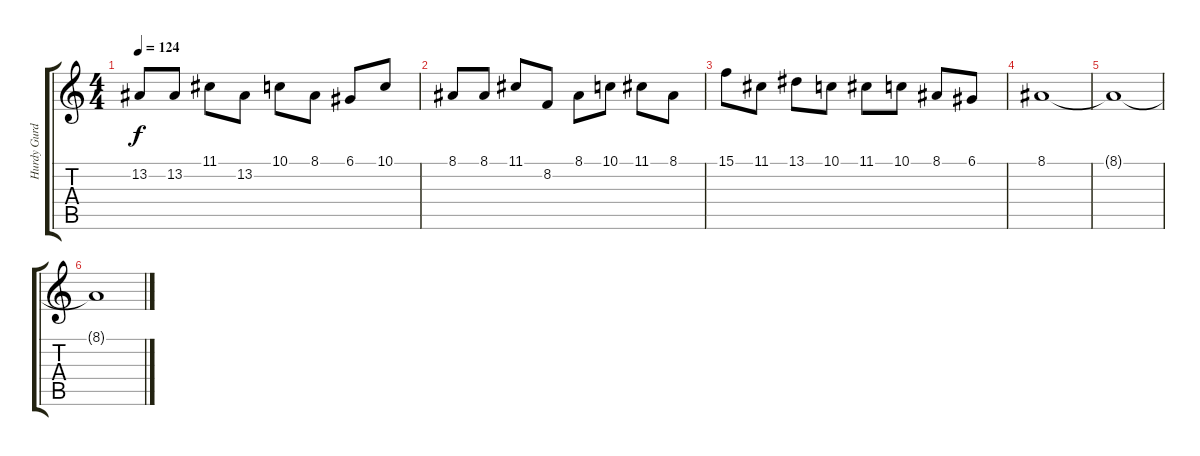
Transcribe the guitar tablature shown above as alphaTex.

\track ("Hurdy Gurdy" "Hurdy Gurd") {instrument cello}
\staff {score tabs}
\tuning (D4 A3 F3 C3 G2 D2) {hide}
\ts (4 4)
\tempo 124
\clef g2
\ks c
13.2.8{dy f} 13.2.8 11.1.8 13.2.8 10.1.8 8.1.8 6.1.8 10.1.8 |
8.1.8 8.1.8 11.1.8 8.2.8 8.1.8 10.1.8 11.1.8 8.1.8 |
15.1.8 11.1.8 13.1.8 10.1.8 11.1.8 10.1.8 8.1.8 6.1.8 |
8.1.1 |
8.1{t}.1 |
8.1{t}.1{volume 4}
